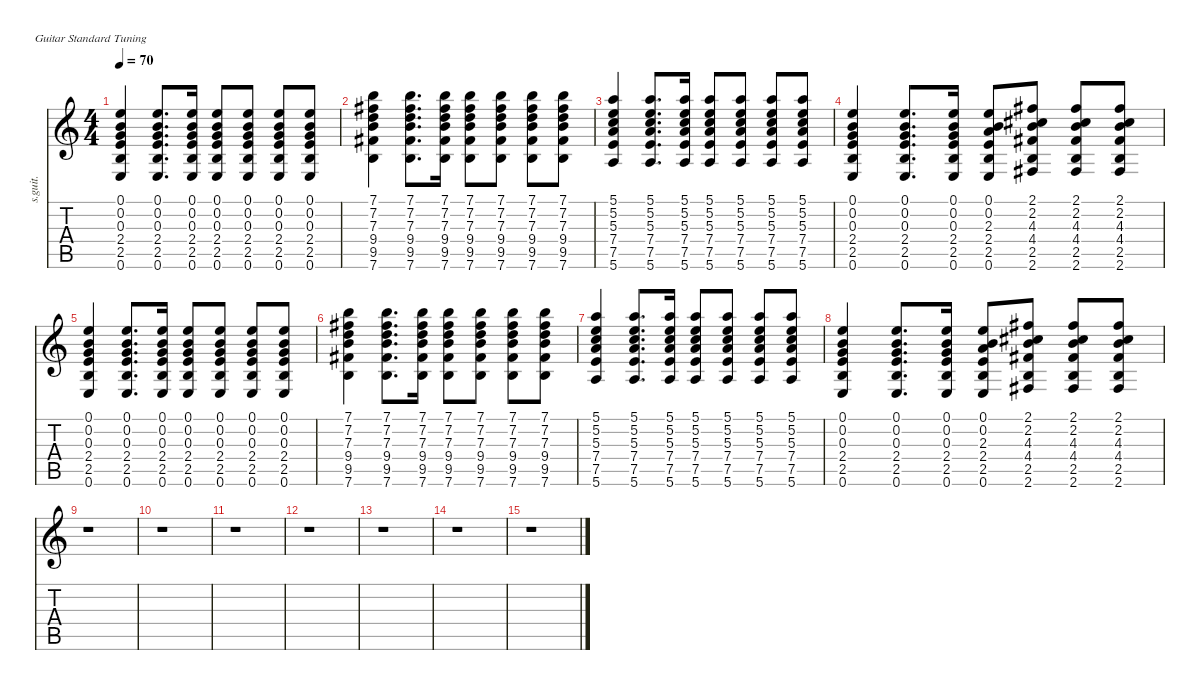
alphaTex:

\defaultSystemsLayout 4
\hideDynamics
\bracketExtendMode nobrackets
\otherSystemsTrackNameOrientation horizontal
\track ("Guitar 2" "s.guit.") {defaultSystemsLayout 8 instrument acousticguitarsteel}
\staff {score tabs}
\tuning (E4 B3 G3 D3 A2 E2)
\ts (4 4)
\tempo 70
\clef g2
\ks c
(0.1 0.2 0.3 2.4 2.5 0.6).4{dy f beam Up} (0.1 0.2 0.3 2.4 2.5 0.6).8{d beam Up} (0.1 0.2 0.3 2.4 2.5 0.6).16{beam Up} (0.1 0.2 0.3 2.4 2.5 0.6).8{beam Up} (0.1 0.2 0.3 2.4 2.5 0.6).8{beam Up} (0.1 0.2 0.3 2.4 2.5 0.6).8{beam Up} (0.1 0.2 0.3 2.4 2.5 0.6).8{beam Up} |
(7.1 7.2{acc #} 7.3 9.4 9.5{acc #} 7.6).4{beam Down} (7.1 7.2{acc #} 7.3 9.4 9.5{acc #} 7.6).8{d beam Down} (7.1 7.2{acc #} 7.3 9.4 9.5{acc #} 7.6).16{beam Down} (7.1 7.2{acc #} 7.3 9.4 9.5{acc #} 7.6).8{beam Down} (7.1 7.2{acc #} 7.3 9.4 9.5{acc #} 7.6).8{beam Down} (7.1 7.2{acc #} 7.3 9.4 9.5{acc #} 7.6).8{beam Down} (7.1 7.2{acc #} 7.3 9.4 9.5{acc #} 7.6).8{beam Down} |
(5.1 5.2 5.3 7.4 7.5 5.6).4{beam Up} (5.1 5.2 5.3 7.4 7.5 5.6).8{d beam Up} (5.1 5.2 5.3 7.4 7.5 5.6).16{beam Up} (5.1 5.2 5.3 7.4 7.5 5.6).8{beam Up} (5.1 5.2 5.3 7.4 7.5 5.6).8{beam Up} (5.1 5.2 5.3 7.4 7.5 5.6).8{beam Up} (5.1 5.2 5.3 7.4 7.5 5.6).8{beam Up} |
(0.1 0.2 0.3 2.4 2.5 0.6).4{beam Up} (0.1 0.2 0.3 2.4 2.5 0.6).8{d beam Up} (0.1 0.2 0.3 2.4 2.5 0.6).16{beam Up} (0.1 0.2 2.3 2.4 2.5 0.6).8{beam Up} (2.1{acc #} 2.2{acc #} 4.3 4.4{acc #} 2.5 2.6{acc #}).8{beam Up} (2.1{acc #} 2.2{acc #} 4.3 4.4{acc #} 2.5 2.6{acc #}).8{beam Up} (2.1{acc #} 2.2{acc #} 4.3 4.4{acc #} 2.5 2.6{acc #}).8{beam Up} |
(0.1 0.2 0.3 2.4 2.5 0.6).4{beam Up} (0.1 0.2 0.3 2.4 2.5 0.6).8{d beam Up} (0.1 0.2 0.3 2.4 2.5 0.6).16{beam Up} (0.1 0.2 0.3 2.4 2.5 0.6).8{beam Up} (0.1 0.2 0.3 2.4 2.5 0.6).8{beam Up} (0.1 0.2 0.3 2.4 2.5 0.6).8{beam Up} (0.1 0.2 0.3 2.4 2.5 0.6).8{beam Up} |
(7.1 7.2{acc #} 7.3 9.4 9.5{acc #} 7.6).4{beam Down} (7.1 7.2{acc #} 7.3 9.4 9.5{acc #} 7.6).8{d beam Down} (7.1 7.2{acc #} 7.3 9.4 9.5{acc #} 7.6).16{beam Down} (7.1 7.2{acc #} 7.3 9.4 9.5{acc #} 7.6).8{beam Down} (7.1 7.2{acc #} 7.3 9.4 9.5{acc #} 7.6).8{beam Down} (7.1 7.2{acc #} 7.3 9.4 9.5{acc #} 7.6).8{beam Down} (7.1 7.2{acc #} 7.3 9.4 9.5{acc #} 7.6).8{beam Down} |
(5.1 5.2 5.3 7.4 7.5 5.6).4{beam Up} (5.1 5.2 5.3 7.4 7.5 5.6).8{d beam Up} (5.1 5.2 5.3 7.4 7.5 5.6).16{beam Up} (5.1 5.2 5.3 7.4 7.5 5.6).8{beam Up} (5.1 5.2 5.3 7.4 7.5 5.6).8{beam Up} (5.1 5.2 5.3 7.4 7.5 5.6).8{beam Up} (5.1 5.2 5.3 7.4 7.5 5.6).8{beam Up} |
(0.1 0.2 0.3 2.4 2.5 0.6).4{beam Up} (0.1 0.2 0.3 2.4 2.5 0.6).8{d beam Up} (0.1 0.2 0.3 2.4 2.5 0.6).16{beam Up} (0.1 0.2 2.3 2.4 2.5 0.6).8{beam Up} (2.1{acc #} 2.2{acc #} 4.3 4.4{acc #} 2.5 2.6{acc #}).8{beam Up} (2.1{acc #} 2.2{acc #} 4.3 4.4{acc #} 2.5 2.6{acc #}).8{beam Up} (2.1{acc #} 2.2{acc #} 4.3 4.4{acc #} 2.5 2.6{acc #}).8{beam Up} |
r.1{beam Down} |
r.1{beam Down} |
r.1{beam Down} |
r.1{beam Down} |
r.1{beam Down} |
r.1{beam Down} |
r.1{beam Down}
